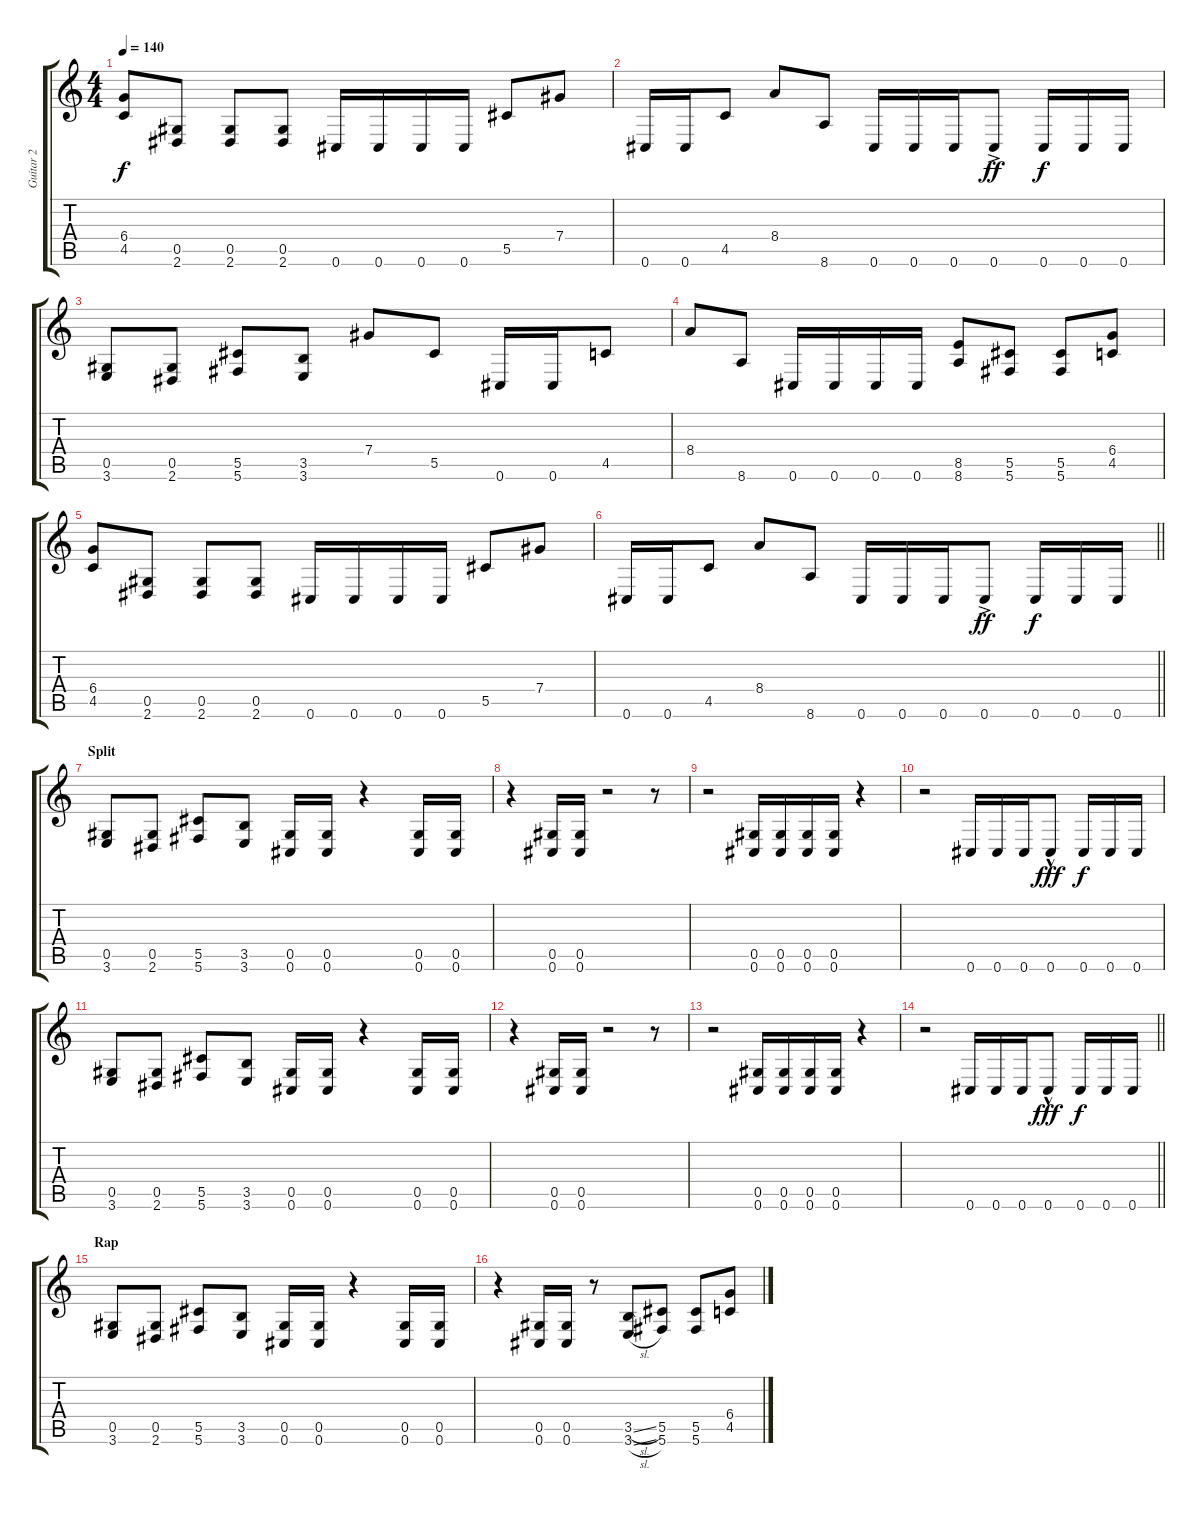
\track ("Guitar 2" "Guitar 2") {instrument distortionguitar}
\staff {score tabs}
\tuning (Eb4 Bb3 Gb3 Db3 Ab2 Db2) {hide}
\ts (4 4)
\tempo 140
\clef g2
\ks c
(6.4 4.5).8{dy f} (0.5 2.6).8 (0.5 2.6).8 (0.5 2.6).8 0.6.16 0.6.16 0.6.16 0.6.16 5.5.8 7.4.8 |
0.6.16 0.6.16 4.5.8 8.4.8 8.6.8 0.6.16 0.6.16 0.6.16 0.6{ac}.8{dy ff} 0.6.16{dy f} 0.6.16 0.6.16 |
(0.5 3.6).8 (0.5 2.6).8 (5.5 5.6).8 (3.5 3.6).8 7.4.8 5.5.8 0.6.16 0.6.16 4.5.8 |
8.4.8 8.6.8 0.6.16 0.6.16 0.6.16 0.6.16 (8.5 8.6).8 (5.5 5.6).8 (5.5 5.6).8 (6.4 4.5).8 |
(6.4 4.5).8 (0.5 2.6).8 (0.5 2.6).8 (0.5 2.6).8 0.6.16 0.6.16 0.6.16 0.6.16 5.5.8 7.4.8 |
\barLineRight lightlight
0.6.16 0.6.16 4.5.8 8.4.8 8.6.8 0.6.16 0.6.16 0.6.16 0.6{ac}.8{dy ff} 0.6.16{dy f} 0.6.16 0.6.16 |
\section ("" "Split")
(0.5 3.6).8 (0.5 2.6).8 (5.5 5.6).8 (3.5 3.6).8 (0.5 0.6).16 (0.5 0.6).16 r.4 (0.5 0.6).16 (0.5 0.6).16 |
r.4 (0.5 0.6).16 (0.5 0.6).16 r.2 r.8 |
r.2 (0.5 0.6).16 (0.5 0.6).16 (0.5 0.6).16 (0.5 0.6).16 r.4 |
r.2 0.6.16 0.6.16 0.6.16 0.6{hac}.8{dy fff} 0.6.16{dy f} 0.6.16 0.6.16 |
(0.5 3.6).8 (0.5 2.6).8 (5.5 5.6).8 (3.5 3.6).8 (0.5 0.6).16 (0.5 0.6).16 r.4 (0.5 0.6).16 (0.5 0.6).16 |
r.4 (0.5 0.6).16 (0.5 0.6).16 r.2 r.8 |
r.2 (0.5 0.6).16 (0.5 0.6).16 (0.5 0.6).16 (0.5 0.6).16 r.4 |
\barLineRight lightlight
r.2 0.6.16 0.6.16 0.6.16 0.6{hac}.8{dy fff} 0.6.16{dy f} 0.6.16 0.6.16 |
\section ("" "Rap")
(0.5 3.6).8 (0.5 2.6).8 (5.5 5.6).8 (3.5 3.6).8 (0.5 0.6).16 (0.5 0.6).16 r.4 (0.5 0.6).16 (0.5 0.6).16 |
r.4 (0.5 0.6).16 (0.5 0.6).16 r.8 (3.5{sl} 3.6{sl}).8 (5.5 5.6).8 (5.5 5.6).8 (6.4 4.5).8
